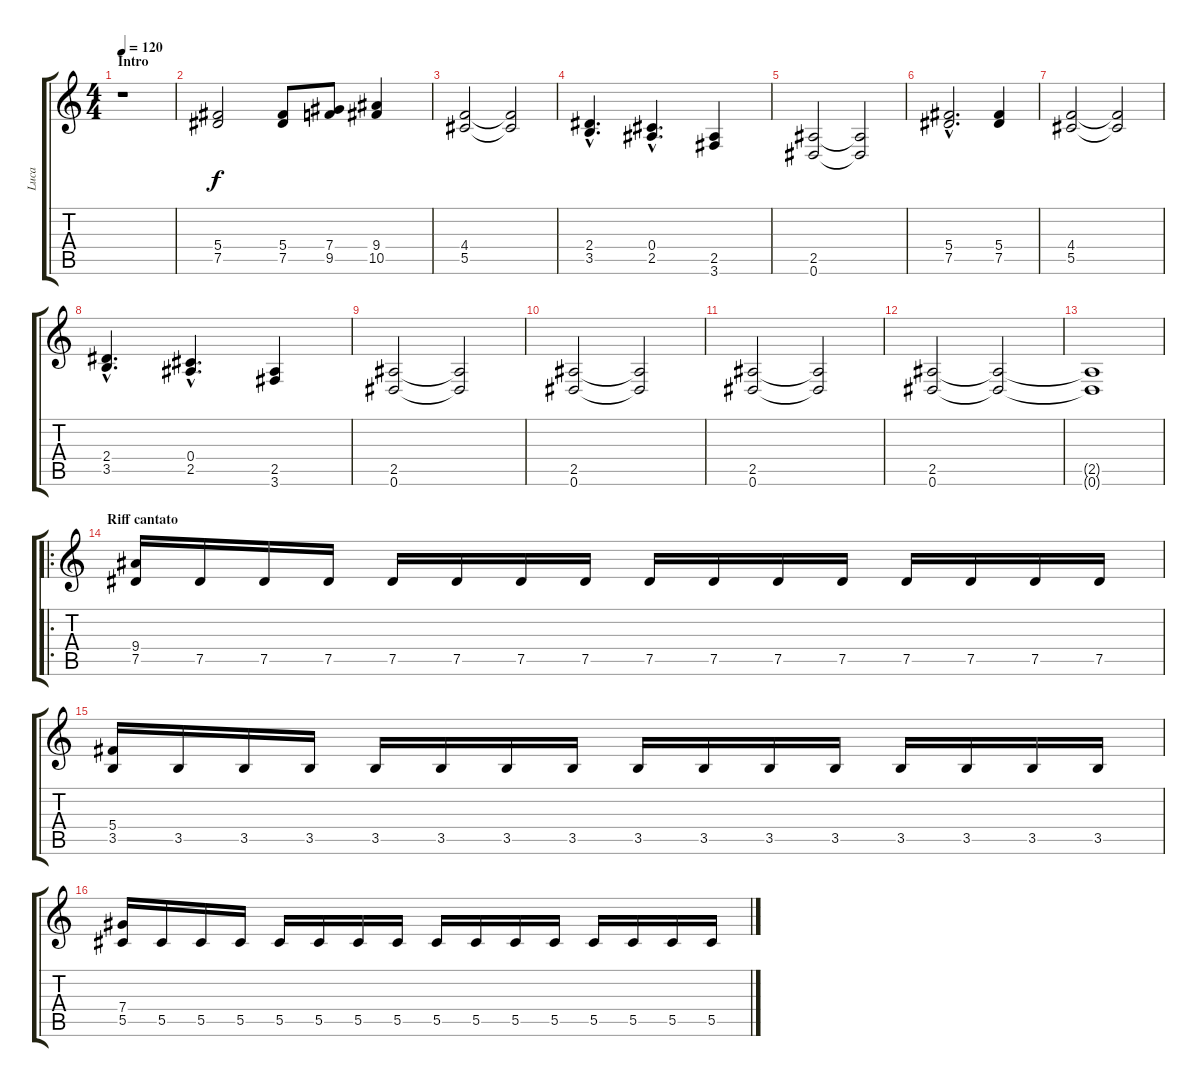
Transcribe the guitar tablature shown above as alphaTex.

\track ("Luca" "Luca") {instrument overdrivenguitar}
\staff {score tabs}
\tuning (Eb4 Bb3 Gb3 Db3 Ab2 Eb2) {hide}
\ts (4 4)
\section ("" "Intro")
\tempo 120
\clef g2
\ks c
r.1{dy f instrument overdrivenguitar} |
(5.4 7.5).2{balance 8} (5.4 7.5).8 (7.4 9.5).8 (9.4 10.5).4 |
(4.4 5.5).2 (4.4{t} 5.5{t}).2 |
(2.4{hac} 3.5{hac}).4{d} (0.4{hac} 2.5{hac}).4{d} (2.5 3.6).4 |
(2.5 0.6).2 (2.5{t} 0.6{t}).2 |
(5.4{hac} 7.5{hac}).2{d} (5.4 7.5).4 |
(4.4 5.5).2 (4.4{t} 5.5{t}).2 |
(2.4{hac} 3.5{hac}).4{d} (0.4{hac} 2.5{hac}).4{d} (2.5 3.6).4 |
(2.5 0.6).2{balance 3} (2.5{t} 0.6{t}).2 |
(2.5 0.6).2 (2.5{t} 0.6{t}).2 |
(2.5 0.6).2 (2.5{t} 0.6{t}).2 |
(2.5 0.6).2 (2.5{t} 0.6{t}).2 |
(2.5{t} 0.6{t}).1 |
\ro
\section ("" "Riff cantato")
(9.4 7.5).16 7.5.16{instrument electricguitarmuted} 7.5.16 7.5.16 7.5.16 7.5.16 7.5.16 7.5.16 7.5.16 7.5.16 7.5.16 7.5.16 7.5.16 7.5.16 7.5.16 7.5.16 |
(5.4 3.5).16{instrument overdrivenguitar} 3.5.16{instrument electricguitarmuted} 3.5.16 3.5.16 3.5.16 3.5.16 3.5.16 3.5.16 3.5.16 3.5.16 3.5.16 3.5.16 3.5.16 3.5.16 3.5.16 3.5.16 |
(7.4 5.5).16{instrument overdrivenguitar} 5.5.16{instrument electricguitarmuted} 5.5.16 5.5.16 5.5.16 5.5.16 5.5.16 5.5.16 5.5.16 5.5.16 5.5.16 5.5.16 5.5.16 5.5.16 5.5.16 5.5.16
